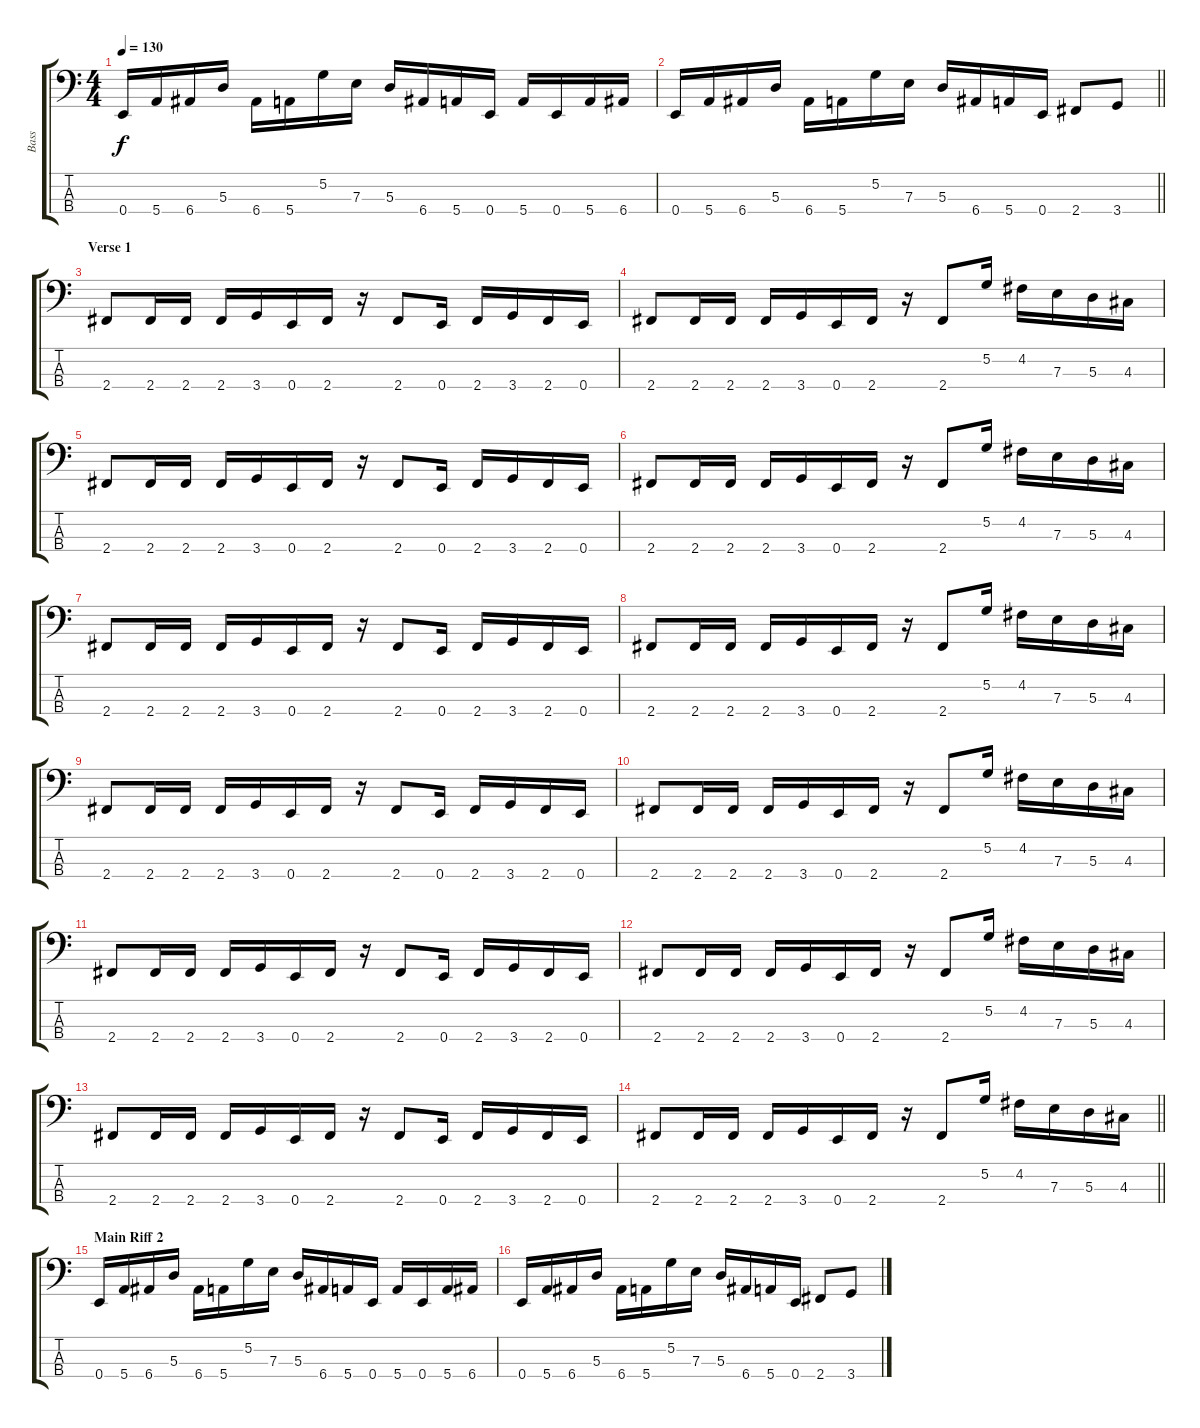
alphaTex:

\track ("Bass" "Bass") {instrument electricbasspick}
\staff {score tabs}
\tuning (G2 D2 A1 E1) {hide}
\ts (4 4)
\tempo 130
\clef f4
\ks c
0.4.16{dy f} 5.4.16 6.4.16 5.3.16 6.4.16 5.4.16 5.2.16 7.3.16 5.3.16 6.4.16 5.4.16 0.4.16 5.4.16 0.4.16 5.4.16 6.4.16 |
\barLineRight lightlight
0.4.16 5.4.16 6.4.16 5.3.16 6.4.16 5.4.16 5.2.16 7.3.16 5.3.16 6.4.16 5.4.16 0.4.16 2.4.8 3.4.8 |
\section ("" "Verse 1")
2.4.8 2.4.16 2.4.16 2.4.16 3.4.16 0.4.16 2.4.16 r.16 2.4.8 0.4.16 2.4.16 3.4.16 2.4.16 0.4.16 |
2.4.8 2.4.16 2.4.16 2.4.16 3.4.16 0.4.16 2.4.16 r.16 2.4.8 5.2.16 4.2.16 7.3.16 5.3.16 4.3.16 |
2.4.8 2.4.16 2.4.16 2.4.16 3.4.16 0.4.16 2.4.16 r.16 2.4.8 0.4.16 2.4.16 3.4.16 2.4.16 0.4.16 |
2.4.8 2.4.16 2.4.16 2.4.16 3.4.16 0.4.16 2.4.16 r.16 2.4.8 5.2.16 4.2.16 7.3.16 5.3.16 4.3.16 |
2.4.8 2.4.16 2.4.16 2.4.16 3.4.16 0.4.16 2.4.16 r.16 2.4.8 0.4.16 2.4.16 3.4.16 2.4.16 0.4.16 |
2.4.8 2.4.16 2.4.16 2.4.16 3.4.16 0.4.16 2.4.16 r.16 2.4.8 5.2.16 4.2.16 7.3.16 5.3.16 4.3.16 |
2.4.8 2.4.16 2.4.16 2.4.16 3.4.16 0.4.16 2.4.16 r.16 2.4.8 0.4.16 2.4.16 3.4.16 2.4.16 0.4.16 |
2.4.8 2.4.16 2.4.16 2.4.16 3.4.16 0.4.16 2.4.16 r.16 2.4.8 5.2.16 4.2.16 7.3.16 5.3.16 4.3.16 |
2.4.8 2.4.16 2.4.16 2.4.16 3.4.16 0.4.16 2.4.16 r.16 2.4.8 0.4.16 2.4.16 3.4.16 2.4.16 0.4.16 |
2.4.8 2.4.16 2.4.16 2.4.16 3.4.16 0.4.16 2.4.16 r.16 2.4.8 5.2.16 4.2.16 7.3.16 5.3.16 4.3.16 |
2.4.8 2.4.16 2.4.16 2.4.16 3.4.16 0.4.16 2.4.16 r.16 2.4.8 0.4.16 2.4.16 3.4.16 2.4.16 0.4.16 |
\barLineRight lightlight
2.4.8 2.4.16 2.4.16 2.4.16 3.4.16 0.4.16 2.4.16 r.16 2.4.8 5.2.16 4.2.16 7.3.16 5.3.16 4.3.16 |
\section ("" "Main Riff 2")
0.4.16 5.4.16 6.4.16 5.3.16 6.4.16 5.4.16 5.2.16 7.3.16 5.3.16 6.4.16 5.4.16 0.4.16 5.4.16 0.4.16 5.4.16 6.4.16 |
0.4.16 5.4.16 6.4.16 5.3.16 6.4.16 5.4.16 5.2.16 7.3.16 5.3.16 6.4.16 5.4.16 0.4.16 2.4.8 3.4.8
